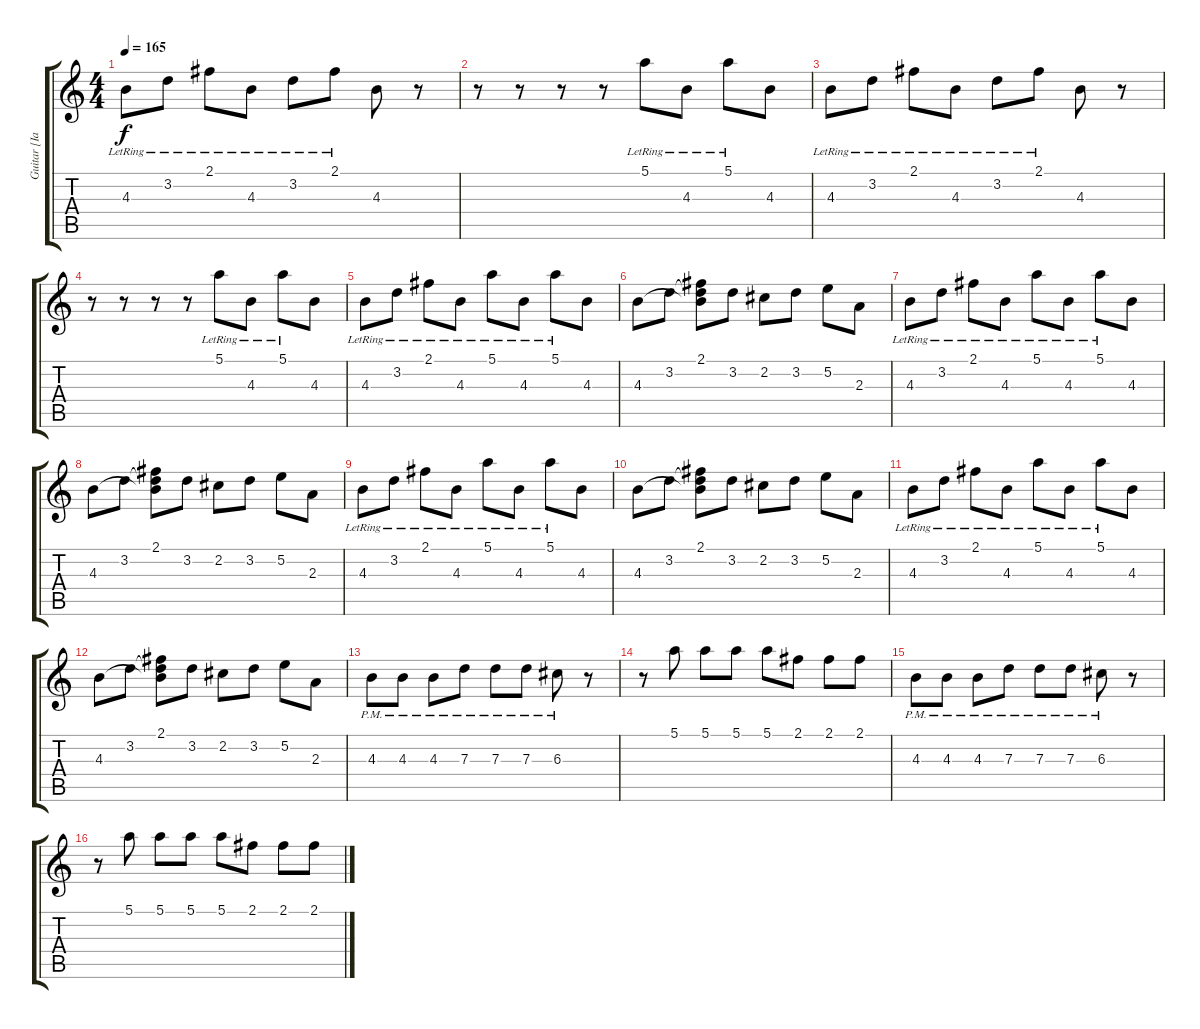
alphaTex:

\track ("Guitar [Ian Houcharuk]" "Guitar [Ia") {instrument distortionguitar}
\staff {score tabs}
\tuning (E4 B3 G3 D3 A2 E2) {hide}
\ts (4 4)
\tempo 165
\clef g2
\ks c
4.3{lr}.8{dy f} 3.2{lr}.8 2.1{lr}.8 4.3{lr}.8 3.2{lr}.8 2.1{lr}.8 4.3.8 r.8 |
r.8 r.8 r.8 r.8 5.1{lr}.8 4.3{lr}.8 5.1{lr}.8 4.3.8 |
4.3{lr}.8 3.2{lr}.8 2.1{lr}.8 4.3{lr}.8 3.2{lr}.8 2.1{lr}.8 4.3.8 r.8 |
r.8 r.8 r.8 r.8 5.1{lr}.8 4.3{lr}.8 5.1{lr}.8 4.3.8 |
4.3{lr}.8 3.2{lr}.8 2.1{lr}.8 4.3{lr}.8 5.1{lr}.8 4.3{lr}.8 5.1{lr}.8 4.3.8 |
4.3.8 3.2.8 (2.1 3.2{t} 4.3{t}).8 3.2.8 2.2.8 3.2.8 5.2.8 2.3.8 |
4.3{lr}.8 3.2{lr}.8 2.1{lr}.8 4.3{lr}.8 5.1{lr}.8 4.3{lr}.8 5.1{lr}.8 4.3.8 |
4.3.8 3.2.8 (2.1 3.2{t} 4.3{t}).8 3.2.8 2.2.8 3.2.8 5.2.8 2.3.8 |
4.3{lr}.8 3.2{lr}.8 2.1{lr}.8 4.3{lr}.8 5.1{lr}.8 4.3{lr}.8 5.1{lr}.8 4.3.8 |
4.3.8 3.2.8 (2.1 3.2{t} 4.3{t}).8 3.2.8 2.2.8 3.2.8 5.2.8 2.3.8 |
4.3{lr}.8 3.2{lr}.8 2.1{lr}.8 4.3{lr}.8 5.1{lr}.8 4.3{lr}.8 5.1{lr}.8 4.3.8 |
4.3.8 3.2.8 (2.1 3.2{t} 4.3{t}).8 3.2.8 2.2.8 3.2.8 5.2.8 2.3.8 |
4.3{pm}.8 4.3{pm}.8 4.3{pm}.8 7.3{pm}.8 7.3{pm}.8 7.3{pm}.8 6.3{pm}.8 r.8 |
r.8 5.1.8 5.1.8 5.1.8 5.1.8 2.1.8 2.1.8 2.1.8 |
4.3{pm}.8 4.3{pm}.8 4.3{pm}.8 7.3{pm}.8 7.3{pm}.8 7.3{pm}.8 6.3{pm}.8 r.8 |
r.8 5.1.8 5.1.8 5.1.8 5.1.8 2.1.8 2.1.8 2.1.8
